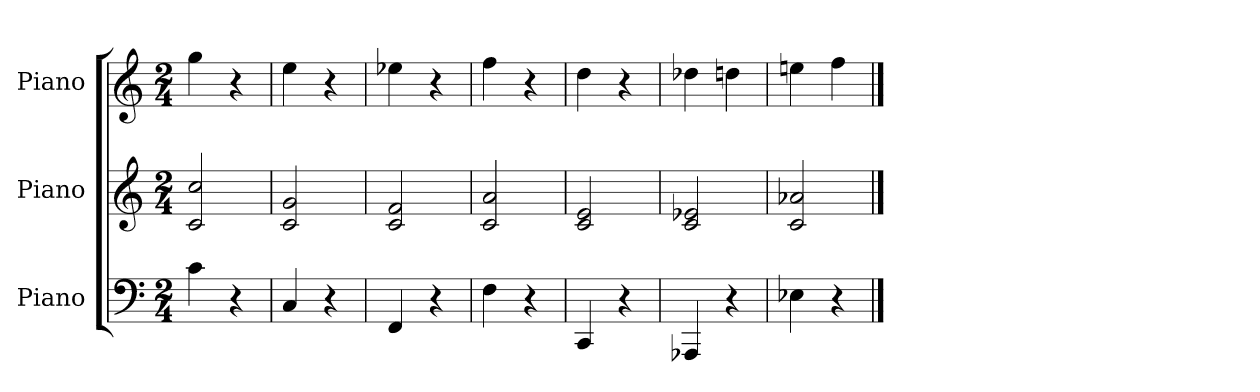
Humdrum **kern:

**kern	**kern	**kern
*part3	*part2	*part1
*staff3	*staff2	*staff1
*I"Piano	*I"Piano	*I"Piano
*I'Pno.	*I'Pno.	*I'Pno.
*clefF4	*clefG2	*clefG2
*k[]	*k[]	*k[]
*M2/4	*M2/4	*M2/4
=1	=1	=1
4c	2c 2cc	4gg
4r	.	4r
=2	=2	=2
4C	2c 2g	4ee
4r	.	4r
=3	=3	=3
4FF	2c 2f	4ee-X
4r	.	4r
=4	=4	=4
4F	2c 2a	4ff
4r	.	4r
=5	=5	=5
4CC	2c 2e	4dd
4r	.	4r
=6	=6	=6
4AAA-X	2c 2e-X	4dd-X
4r	.	4ddn
=7	=7	=7
4E-X	2c 2a-X	4een
4r	.	4ff
==	==	==
*-	*-	*-
